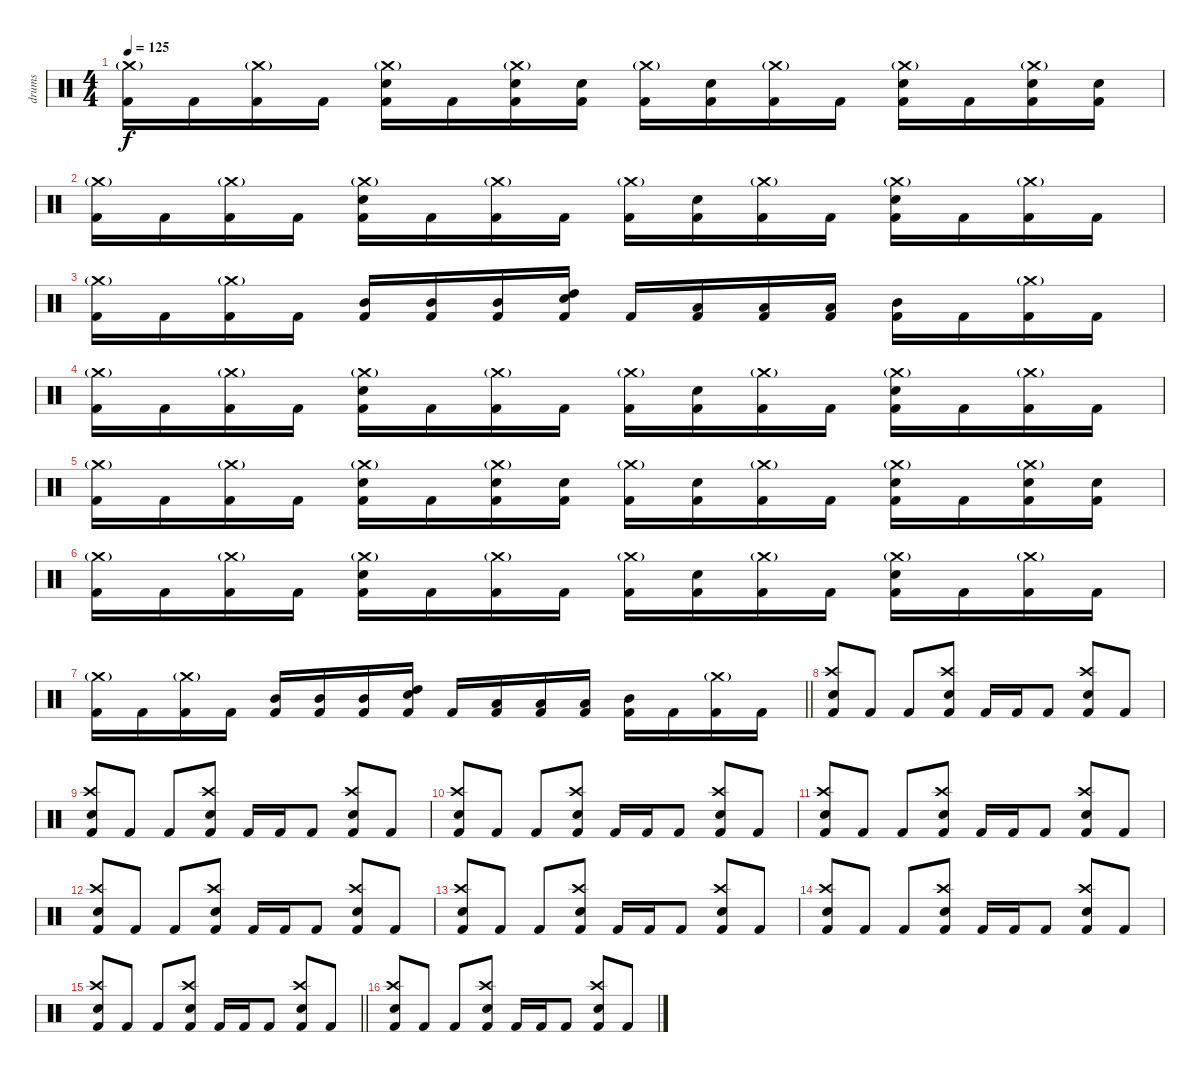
\track ("drums" "drums") {instrument percussion}
\staff {score}
\articulation defaults
\ts (4 4)
\tempo 125
\clef neutral
\ks c
("Crash medium (hit)"{g} "Kick (hit) 2").16{dy f} "Kick (hit) 2".16 ("Crash medium (hit)"{g} "Kick (hit) 2").16 "Kick (hit) 2".16 ("Crash medium (hit)"{g} "Electric Snare (hit)" "Kick (hit) 2").16 "Kick (hit) 2".16 ("Crash medium (hit)"{g} "Electric Snare (hit)" "Kick (hit) 2").16 ("Electric Snare (hit)" "Kick (hit) 2").16 ("Crash medium (hit)"{g} "Kick (hit) 2").16 ("Electric Snare (hit)" "Kick (hit) 2").16 ("Crash medium (hit)"{g} "Kick (hit) 2").16 "Kick (hit) 2".16 ("Crash medium (hit)"{g} "Electric Snare (hit)" "Kick (hit) 2").16 "Kick (hit) 2".16 ("Crash medium (hit)"{g} "Electric Snare (hit)" "Kick (hit) 2").16 ("Electric Snare (hit)" "Kick (hit) 2").16 |
("Crash medium (hit)"{g} "Kick (hit) 2").16 "Kick (hit) 2".16 ("Crash medium (hit)"{g} "Kick (hit) 2").16 "Kick (hit) 2".16 ("Crash medium (hit)"{g} "Electric Snare (hit)" "Kick (hit) 2").16 "Kick (hit) 2".16 ("Crash medium (hit)"{g} "Kick (hit) 2").16 "Kick (hit) 2".16 ("Crash medium (hit)"{g} "Kick (hit) 2").16 ("Electric Snare (hit)" "Kick (hit) 2").16 ("Crash medium (hit)"{g} "Kick (hit) 2").16 "Kick (hit) 2".16 ("Crash medium (hit)"{g} "Electric Snare (hit)" "Kick (hit) 2").16 "Kick (hit) 2".16 ("Crash medium (hit)"{g} "Kick (hit) 2").16 "Kick (hit) 2".16 |
("Crash medium (hit)"{g} "Kick (hit) 2").16 "Kick (hit) 2".16 ("Crash medium (hit)"{g} "Kick (hit) 2").16 "Kick (hit) 2".16 ("Mid Tom (hit)" "Kick (hit) 2").16 ("Mid Tom (hit)" "Kick (hit) 2").16 ("Mid Tom (hit)" "Kick (hit) 2").16 ("Electric Snare (hit)" "High Tom (hit)" "Kick (hit) 2").16 "Kick (hit) 2".16 ("Low Tom (hit)" "Kick (hit) 2").16 ("Low Tom (hit)" "Kick (hit) 2").16 ("Low Tom (hit)" "Kick (hit) 2").16 ("Mid Tom (hit)" "Kick (hit) 2").16 "Kick (hit) 2".16 ("Crash medium (hit)"{g} "Kick (hit) 2").16 "Kick (hit) 2".16 |
("Crash medium (hit)"{g} "Kick (hit) 2").16 "Kick (hit) 2".16 ("Crash medium (hit)"{g} "Kick (hit) 2").16 "Kick (hit) 2".16 ("Crash medium (hit)"{g} "Electric Snare (hit)" "Kick (hit) 2").16 "Kick (hit) 2".16 ("Crash medium (hit)"{g} "Kick (hit) 2").16 "Kick (hit) 2".16 ("Crash medium (hit)"{g} "Kick (hit) 2").16 ("Electric Snare (hit)" "Kick (hit) 2").16 ("Crash medium (hit)"{g} "Kick (hit) 2").16 "Kick (hit) 2".16 ("Crash medium (hit)"{g} "Electric Snare (hit)" "Kick (hit) 2").16 "Kick (hit) 2".16 ("Crash medium (hit)"{g} "Kick (hit) 2").16 "Kick (hit) 2".16 |
("Crash medium (hit)"{g} "Kick (hit) 2").16 "Kick (hit) 2".16 ("Crash medium (hit)"{g} "Kick (hit) 2").16 "Kick (hit) 2".16 ("Crash medium (hit)"{g} "Electric Snare (hit)" "Kick (hit) 2").16 "Kick (hit) 2".16 ("Crash medium (hit)"{g} "Electric Snare (hit)" "Kick (hit) 2").16 ("Electric Snare (hit)" "Kick (hit) 2").16 ("Crash medium (hit)"{g} "Kick (hit) 2").16 ("Electric Snare (hit)" "Kick (hit) 2").16 ("Crash medium (hit)"{g} "Kick (hit) 2").16 "Kick (hit) 2".16 ("Crash medium (hit)"{g} "Electric Snare (hit)" "Kick (hit) 2").16 "Kick (hit) 2".16 ("Crash medium (hit)"{g} "Electric Snare (hit)" "Kick (hit) 2").16 ("Electric Snare (hit)" "Kick (hit) 2").16 |
("Crash medium (hit)"{g} "Kick (hit) 2").16 "Kick (hit) 2".16 ("Crash medium (hit)"{g} "Kick (hit) 2").16 "Kick (hit) 2".16 ("Crash medium (hit)"{g} "Electric Snare (hit)" "Kick (hit) 2").16 "Kick (hit) 2".16 ("Crash medium (hit)"{g} "Kick (hit) 2").16 "Kick (hit) 2".16 ("Crash medium (hit)"{g} "Kick (hit) 2").16 ("Electric Snare (hit)" "Kick (hit) 2").16 ("Crash medium (hit)"{g} "Kick (hit) 2").16 "Kick (hit) 2".16 ("Crash medium (hit)"{g} "Electric Snare (hit)" "Kick (hit) 2").16 "Kick (hit) 2".16 ("Crash medium (hit)"{g} "Kick (hit) 2").16 "Kick (hit) 2".16 |
\barLineRight lightlight
("Crash medium (hit)"{g} "Kick (hit) 2").16 "Kick (hit) 2".16 ("Crash medium (hit)"{g} "Kick (hit) 2").16 "Kick (hit) 2".16 ("Mid Tom (hit)" "Kick (hit) 2").16 ("Mid Tom (hit)" "Kick (hit) 2").16 ("Mid Tom (hit)" "Kick (hit) 2").16 ("Electric Snare (hit)" "High Tom (hit)" "Kick (hit) 2").16 "Kick (hit) 2".16 ("Low Tom (hit)" "Kick (hit) 2").16 ("Low Tom (hit)" "Kick (hit) 2").16 ("Low Tom (hit)" "Kick (hit) 2").16 ("Mid Tom (hit)" "Kick (hit) 2").16 "Kick (hit) 2".16 ("Crash medium (hit)"{g} "Kick (hit) 2").16 "Kick (hit) 2".16 |
("Crash high (hit)" "Snare (hit) 2" "Kick (hit) 2").8 "Kick (hit) 2".8 "Kick (hit) 2".8 ("Crash high (hit)" "Snare (hit) 2" "Kick (hit) 2").8 "Kick (hit) 2".16 "Kick (hit) 2".16 "Kick (hit) 2".8 ("Crash high (hit)" "Snare (hit) 2" "Kick (hit) 2").8 "Kick (hit) 2".8 |
("Crash high (hit)" "Snare (hit) 2" "Kick (hit) 2").8 "Kick (hit) 2".8 "Kick (hit) 2".8 ("Crash high (hit)" "Snare (hit) 2" "Kick (hit) 2").8 "Kick (hit) 2".16 "Kick (hit) 2".16 "Kick (hit) 2".8 ("Crash high (hit)" "Snare (hit) 2" "Kick (hit) 2").8 "Kick (hit) 2".8 |
("Crash high (hit)" "Snare (hit) 2" "Kick (hit) 2").8 "Kick (hit) 2".8 "Kick (hit) 2".8 ("Crash high (hit)" "Snare (hit) 2" "Kick (hit) 2").8 "Kick (hit) 2".16 "Kick (hit) 2".16 "Kick (hit) 2".8 ("Crash high (hit)" "Snare (hit) 2" "Kick (hit) 2").8 "Kick (hit) 2".8 |
("Crash high (hit)" "Snare (hit) 2" "Kick (hit) 2").8 "Kick (hit) 2".8 "Kick (hit) 2".8 ("Crash high (hit)" "Snare (hit) 2" "Kick (hit) 2").8 "Kick (hit) 2".16 "Kick (hit) 2".16 "Kick (hit) 2".8 ("Crash high (hit)" "Snare (hit) 2" "Kick (hit) 2").8 "Kick (hit) 2".8 |
("Crash high (hit)" "Snare (hit) 2" "Kick (hit) 2").8 "Kick (hit) 2".8 "Kick (hit) 2".8 ("Crash high (hit)" "Snare (hit) 2" "Kick (hit) 2").8 "Kick (hit) 2".16 "Kick (hit) 2".16 "Kick (hit) 2".8 ("Crash high (hit)" "Snare (hit) 2" "Kick (hit) 2").8 "Kick (hit) 2".8 |
("Crash high (hit)" "Snare (hit) 2" "Kick (hit) 2").8 "Kick (hit) 2".8 "Kick (hit) 2".8 ("Crash high (hit)" "Snare (hit) 2" "Kick (hit) 2").8 "Kick (hit) 2".16 "Kick (hit) 2".16 "Kick (hit) 2".8 ("Crash high (hit)" "Snare (hit) 2" "Kick (hit) 2").8 "Kick (hit) 2".8 |
("Crash high (hit)" "Snare (hit) 2" "Kick (hit) 2").8 "Kick (hit) 2".8 "Kick (hit) 2".8 ("Crash high (hit)" "Snare (hit) 2" "Kick (hit) 2").8 "Kick (hit) 2".16 "Kick (hit) 2".16 "Kick (hit) 2".8 ("Crash high (hit)" "Snare (hit) 2" "Kick (hit) 2").8 "Kick (hit) 2".8 |
\barLineRight lightlight
("Crash high (hit)" "Snare (hit) 2" "Kick (hit) 2").8 "Kick (hit) 2".8 "Kick (hit) 2".8 ("Crash high (hit)" "Snare (hit) 2" "Kick (hit) 2").8 "Kick (hit) 2".16 "Kick (hit) 2".16 "Kick (hit) 2".8 ("Crash high (hit)" "Snare (hit) 2" "Kick (hit) 2").8 "Kick (hit) 2".8 |
("Crash high (hit)" "Snare (hit) 2" "Kick (hit) 2").8 "Kick (hit) 2".8 "Kick (hit) 2".8 ("Crash high (hit)" "Snare (hit) 2" "Kick (hit) 2").8 "Kick (hit) 2".16 "Kick (hit) 2".16 "Kick (hit) 2".8 ("Crash high (hit)" "Snare (hit) 2" "Kick (hit) 2").8 "Kick (hit) 2".8
